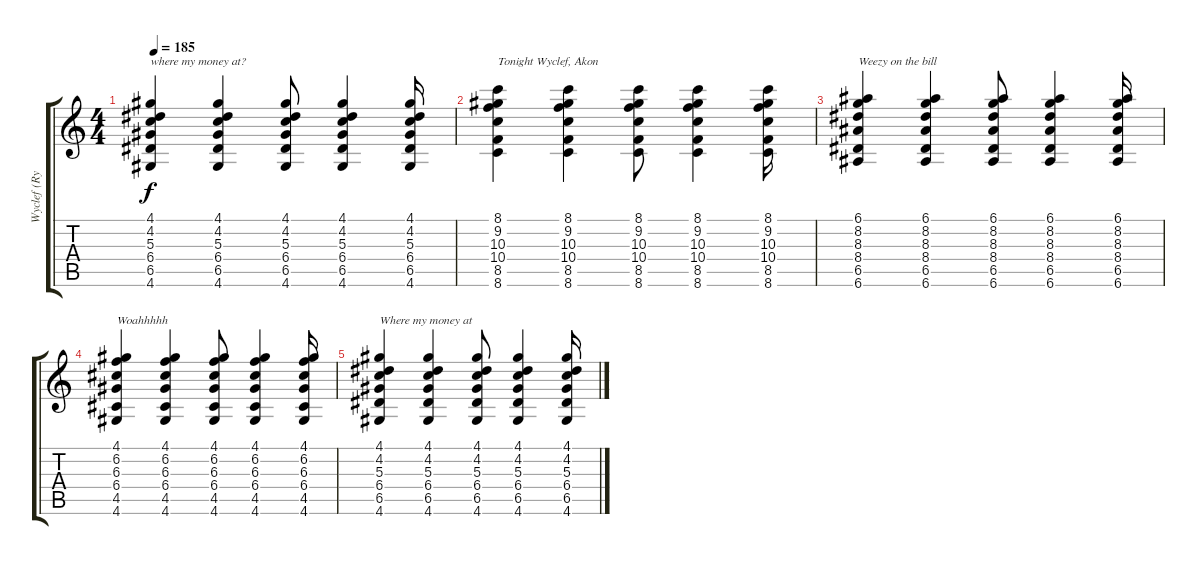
\track ("Wyclef (Rythm)" "Wyclef (Ry") {instrument acousticguitarsteel}
\staff {score tabs}
\tuning (E4 B3 G3 D3 A2 E2) {hide}
\ts (4 4)
\tempo 185
\clef g2
\ks c
(4.1 4.2 5.3 6.4 6.5 4.6).4{txt "where my money at?" dy f} (4.1 4.2 5.3 6.4 6.5 4.6).4 (4.1 4.2 5.3 6.4 6.5 4.6).8 (4.1 4.2 5.3 6.4 6.5 4.6).4 (4.1 4.2 5.3 6.4 6.5 4.6).16 |
(8.1 9.2 10.3 10.4 8.5 8.6).4{txt "Tonight Wyclef, Akon"} (8.1 9.2 10.3 10.4 8.5 8.6).4 (8.1 9.2 10.3 10.4 8.5 8.6).8 (8.1 9.2 10.3 10.4 8.5 8.6).4 (8.1 9.2 10.3 10.4 8.5 8.6).16 |
(6.1 8.2 8.3 8.4 6.5 6.6).4{txt "Weezy on the bill"} (6.1 8.2 8.3 8.4 6.5 6.6).4 (6.1 8.2 8.3 8.4 6.5 6.6).8 (6.1 8.2 8.3 8.4 6.5 6.6).4 (6.1 8.2 8.3 8.4 6.5 6.6).16 |
(4.1 6.2 6.3 6.4 4.5 4.6).4{txt "Woahhhhh"} (4.1 6.2 6.3 6.4 4.5 4.6).4 (4.1 6.2 6.3 6.4 4.5 4.6).8 (4.1 6.2 6.3 6.4 4.5 4.6).4 (4.1 6.2 6.3 6.4 4.5 4.6).16 |
(4.1 4.2 5.3 6.4 6.5 4.6).4{txt "Where my money at"} (4.1 4.2 5.3 6.4 6.5 4.6).4 (4.1 4.2 5.3 6.4 6.5 4.6).8 (4.1 4.2 5.3 6.4 6.5 4.6).4 (4.1 4.2 5.3 6.4 6.5 4.6).16
